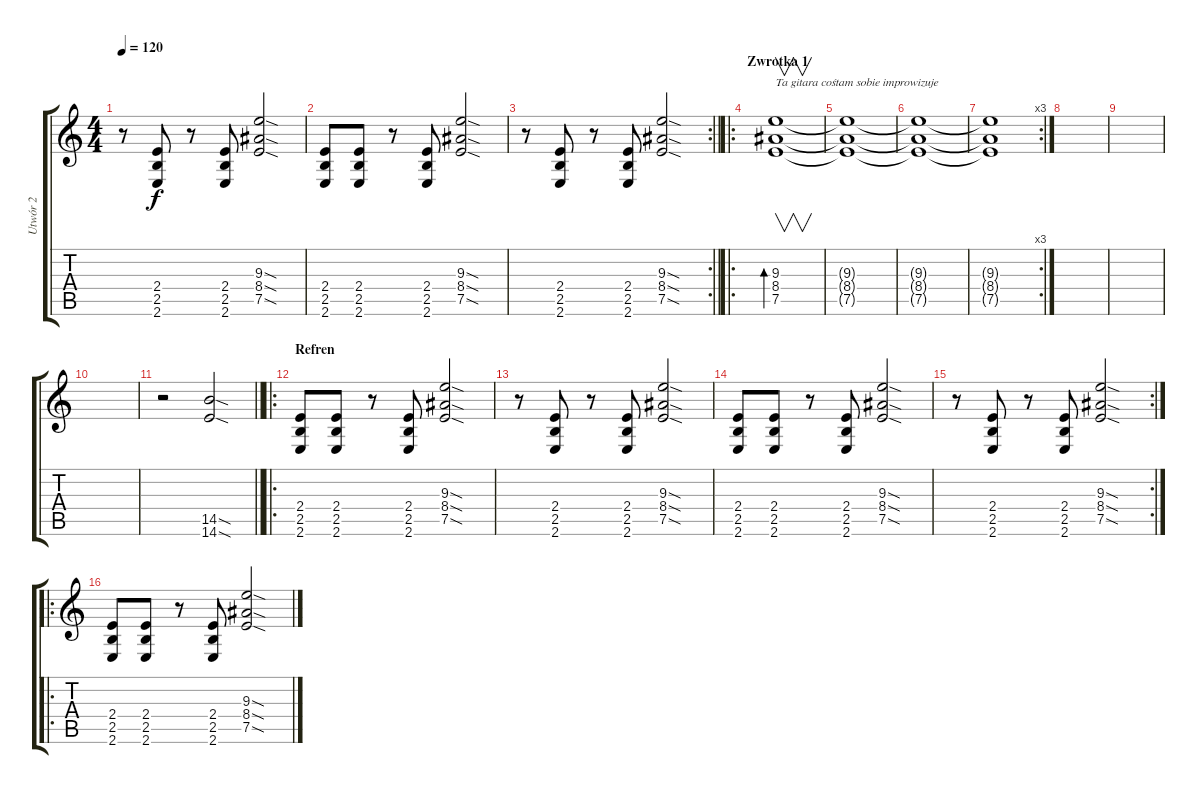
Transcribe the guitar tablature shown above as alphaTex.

\track ("Utwór 2" "Utwór 2") {instrument distortionguitar}
\staff {score tabs}
\tuning (E4 B3 G3 D3 A2 D2) {hide}
\ts (4 4)
\tempo 120
\clef g2
\ks c
r.8{dy f} (2.4 2.5 2.6).8 r.8 (2.4 2.5 2.6).8 (9.3{sod} 8.4{sod} 7.5{sod}).2 |
(2.4 2.5 2.6).8 (2.4 2.5 2.6).8 r.8 (2.4 2.5 2.6).8 (9.3{sod} 8.4{sod} 7.5{sod}).2 |
\rc 2
\barLineRight lightlight
r.8 (2.4 2.5 2.6).8 r.8 (2.4 2.5 2.6).8 (9.3{sod} 8.4{sod} 7.5{sod}).2 |
\ro
\section ("" "Zwrotka 1")
(9.3 8.4 7.5).1{v bd 240 txt "Ta gitara cośtam sobie improwizuje" instrument electricguitarjazz} |
(9.3{t} 8.4{t} 7.5{t}).1 |
(9.3{t} 8.4{t} 7.5{t}).1 |
\rc 3
(9.3{t} 8.4{t} 7.5{t}).1 |
|
|
|
\barLineRight lightlight
r.2{instrument distortionguitar} (14.5{sod} 14.6{sod}).2 |
\ro
\section ("" "Refren")
(2.4 2.5 2.6).8 (2.4 2.5 2.6).8 r.8 (2.4 2.5 2.6).8 (9.3{sod} 8.4{sod} 7.5{sod}).2 |
r.8 (2.4 2.5 2.6).8 r.8 (2.4 2.5 2.6).8 (9.3{sod} 8.4{sod} 7.5{sod}).2 |
(2.4 2.5 2.6).8 (2.4 2.5 2.6).8 r.8 (2.4 2.5 2.6).8 (9.3{sod} 8.4{sod} 7.5{sod}).2 |
\rc 2
r.8 (2.4 2.5 2.6).8 r.8 (2.4 2.5 2.6).8 (9.3{sod} 8.4{sod} 7.5{sod}).2 |
\ro
(2.4 2.5 2.6).8 (2.4 2.5 2.6).8 r.8 (2.4 2.5 2.6).8 (9.3{sod} 8.4{sod} 7.5{sod}).2
